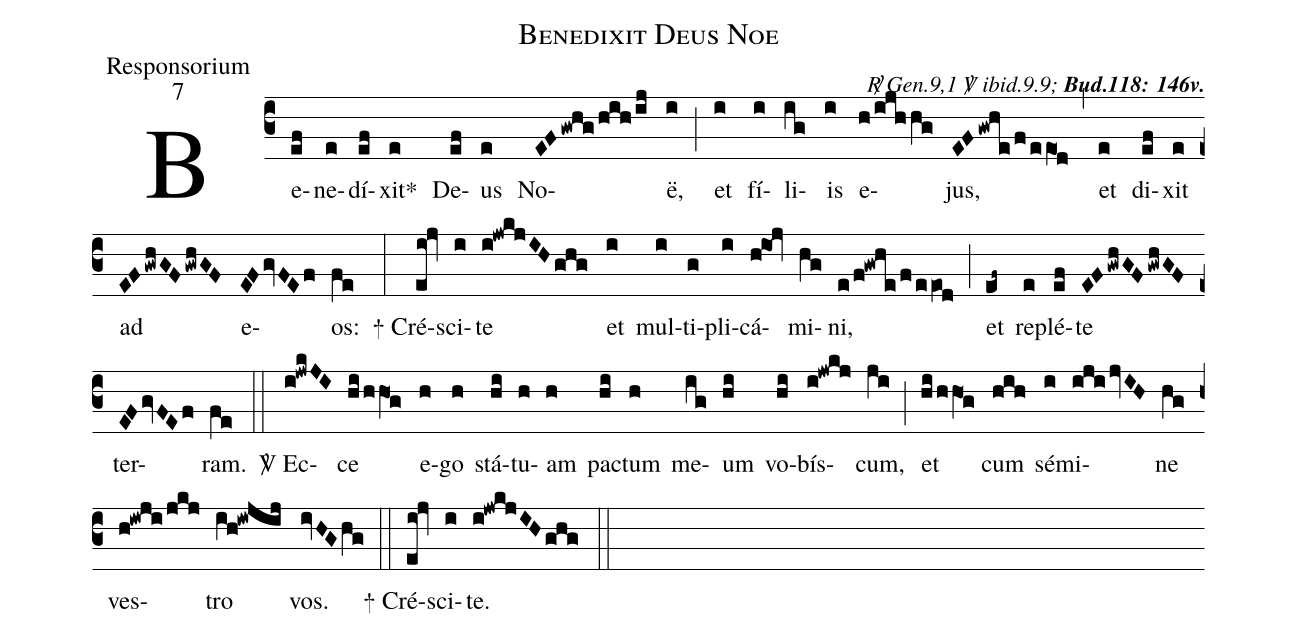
name:Benedixit Deus Noe;
office-part:Responsorium;
mode:7;
commentary:{\itshape\mdseries \Rbar\ Gen.9,1 \Vbar\ ibid.9.9;\/} {\bfseries Bud.118: 146v.};
%%
(c3) Be(ef)ne(e)dí(ef)xit*(e) De(ef)us(e) No(EFgwhg/hih/ij)ë,(i) (;)
et(i) fí(i)li(ig)is(i) e(h/ijhhg)jus,(EFgw!h@e/f/eeO1d) (,)
et(e) di(ef)xit(e) ad(EFgwhGFgwhGF) e(EFgvFEf)os:(fe)  (:)
<sp>+</sp> Cré(ei!jv)sci(i)te(i!jwkjIHghg) et(i) mul(i)ti(g)pli(i)cá(h!io!jv)mi(hg)ni,(e/f!gwhe/f/eeOd)  (;)
et(ef~) re(e)plé(ef)te(EFgwhGFgwhGF) ter(EFgvFEf)ram.(fe)  (::)
<sp>V/</sp> Ec(i!jwkJI)ce(hi/hhO1g) e(h)go(h) stá(hi)tu(h)am(h) pac(hi)tum(h) me(ig)um(hi) vo(hi)bís(i!jwkj)cum,(ji) (;)
et(hi/hhO1g) cum(hih) sé(i)mi(ijijvIH)ne(hg) ves(h!iwji/jkj)tro(ih!iwjij) vos.(ivHGhg)  (::)
<sp>+</sp> Cré(ei!jv)sci(i)te.(i!jwkjIHghg) (::)
